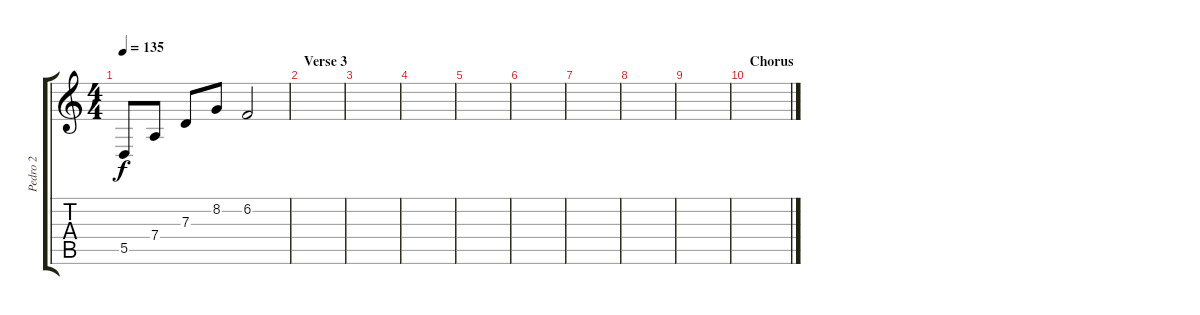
\track ("Pedro 2" "Pedro 2") {instrument tubularbells}
\staff {score tabs}
\tuning (E4 B3 G3 D3 A2 E2) {hide}
\ts (4 4)
\tempo 135
\clef g2
\ks c
5.5.8{dy f} 7.4.8 7.3.8 8.2.8 6.2.2 |
\section ("" "Verse 3")
|
|
|
|
|
|
|
|
\section ("" "Chorus")
